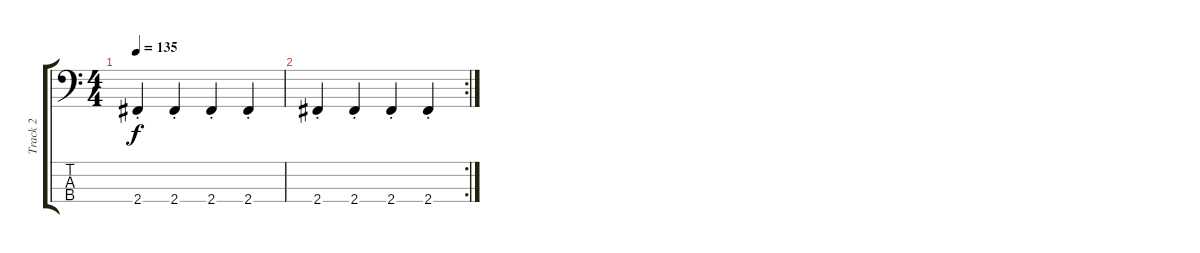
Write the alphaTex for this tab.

\track ("Track 2" "Track 2") {instrument electricbassfinger}
\staff {score tabs}
\tuning (G2 D2 A1 E1) {hide}
\ts (4 4)
\tempo 135
\clef f4
\ks c
2.4{st}.4{dy f} 2.4{st}.4 2.4{st}.4 2.4{st}.4 |
\rc 2
2.4{st}.4 2.4{st}.4 2.4{st}.4 2.4{st}.4
